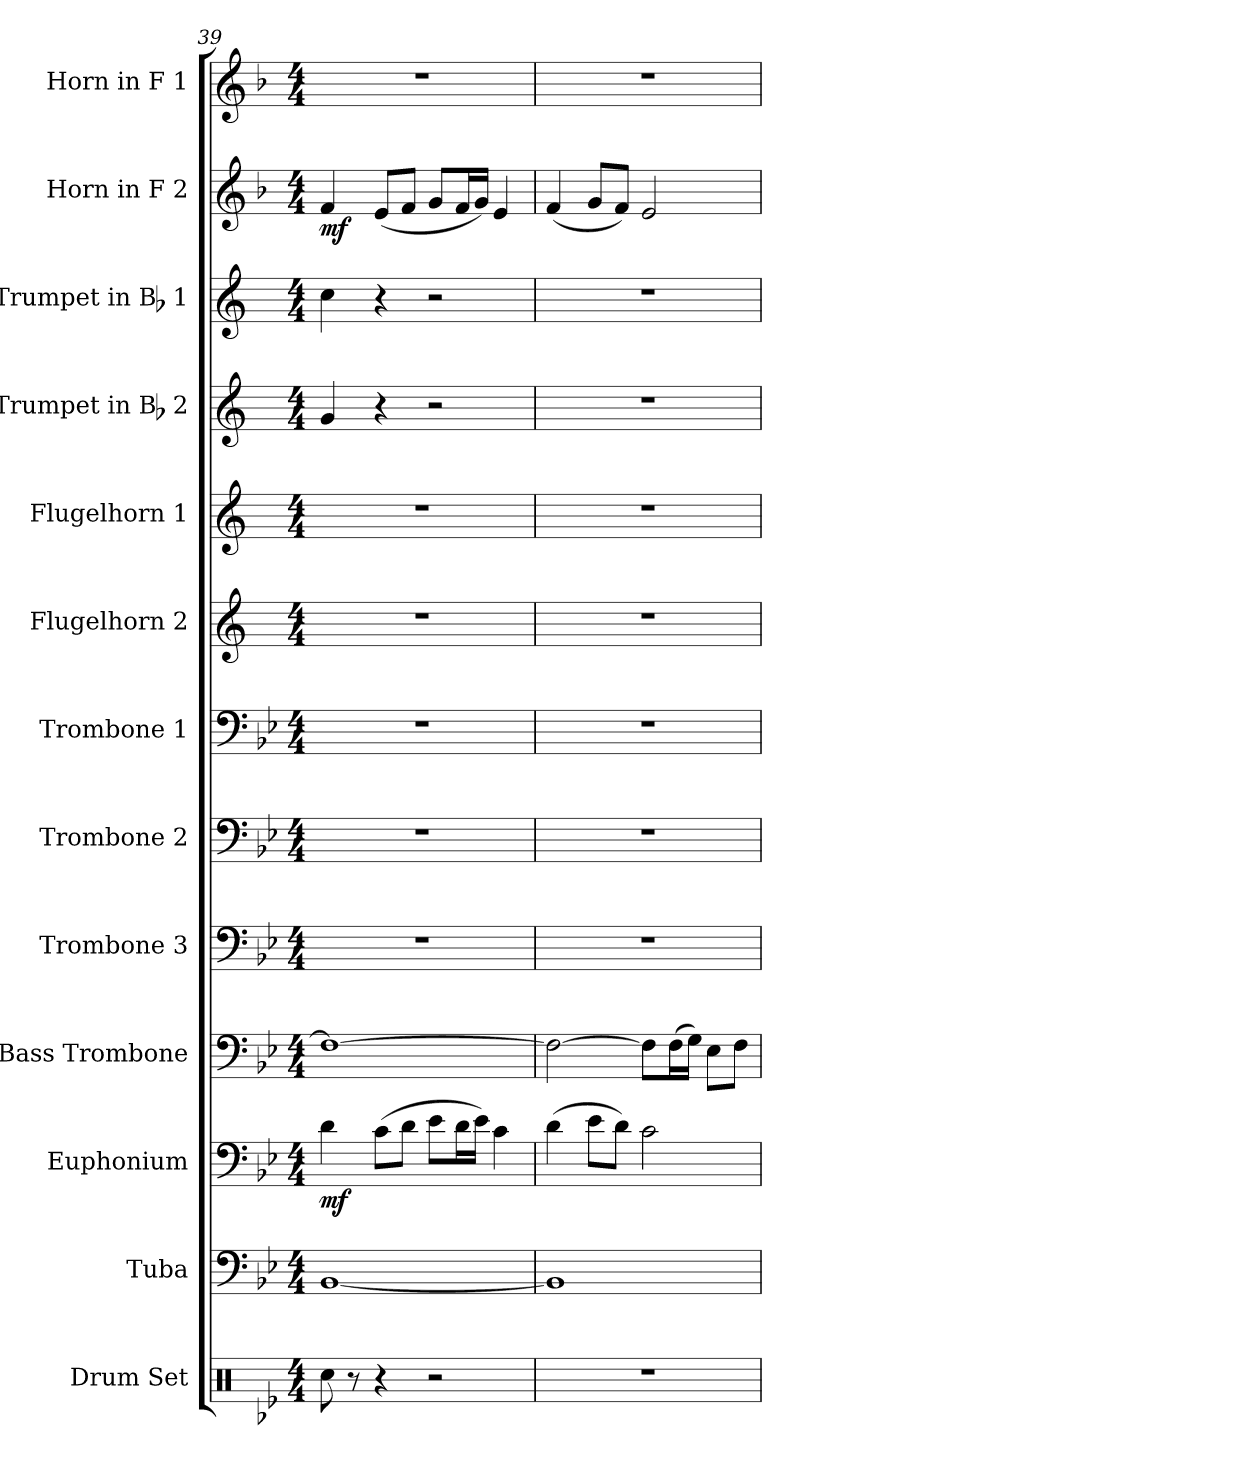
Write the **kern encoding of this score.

**kern	**kern	**kern	**dynam	**kern	**kern	**kern	**kern	**kern	**kern	**kern	**kern	**kern	**dynam	**kern
*part13	*part12	*part11	*part11	*part10	*part9	*part8	*part7	*part6	*part5	*part4	*part3	*part2	*part2	*part1
*staff13	*staff12	*staff11	*staff11	*staff10	*staff9	*staff8	*staff7	*staff6	*staff5	*staff4	*staff3	*staff2	*staff2	*staff1
*I"Drum Set	*I"Tuba	*I"Euphonium	*	*I"Bass Trombone	*I"Trombone 3	*I"Trombone 2	*I"Trombone 1	*I"Flugelhorn 2	*I"Flugelhorn 1	*I"Trumpet in Bb 2	*I"Trumpet in Bb 1	*I"Horn in F 2	*	*I"Horn in F 1
*I'D. S.	*I'Tuba	*I'Euph.	*	*I'B. Tbn.	*I'Tbn. 3	*I'Tbn. 2	*I'Tbn. 1	*I'Flghn. 2	*I'Flghn. 1	*	*	*I'Hn. 2	*	*I'Hn. 1
*clefX	*clefF4	*clefF4	*	*clefF4	*clefF4	*clefF4	*clefF4	*clefG2	*clefG2	*clefG2	*clefG2	*clefG2	*	*clefG2
*	*	*	*	*	*	*	*	*ITrd1c2	*ITrd1c2	*ITrd1c2	*ITrd1c2	*ITrd4c7	*	*ITrd4c7
*k[b-e-]	*k[b-e-]	*k[b-e-]	*	*k[b-e-]	*k[b-e-]	*k[b-e-]	*k[b-e-]	*k[b-e-]	*k[b-e-]	*k[b-e-]	*k[b-e-]	*k[b-e-]	*	*k[b-e-]
*B-:	*B-:	*B-:	*	*B-:	*B-:	*B-:	*B-:	*	*	*	*	*B-:	*	*B-:
*M4/4	*M4/4	*M4/4	*	*M4/4	*M4/4	*M4/4	*M4/4	*M4/4	*M4/4	*M4/4	*M4/4	*M4/4	*	*M4/4
=39	=39	=39	=39	=39	=39	=39	=39	=39	=39	=39	=39	=39	=39	=39
!	!	!	!LO:DY:b	!	!	!	!	!	!	!	!	!	!LO:DY:b	!
8Rcc\	[1BB-	4d\	mf	1F_	1r	1r	1r	1r	1r	4f/	4b-\	4B-/	mf	1r
8r	.	.	.	.	.	.	.	.	.	.	.	.	.	.
4r	.	(>8c\L	.	.	.	.	.	.	.	4r	4r	(<8A/L	.	.
.	.	8d\J	.	.	.	.	.	.	.	.	.	8B-/J	.	.
2r	.	8e-\L	.	.	.	.	.	.	.	2r	2r	8c/L	.	.
.	.	16d\L	.	.	.	.	.	.	.	.	.	16B-/L	.	.
.	.	16e-\JJ)	.	.	.	.	.	.	.	.	.	16c/JJ)	.	.
.	.	4c\	.	.	.	.	.	.	.	.	.	4A/	.	.
!!LO:PB:g=z
=40	=40	=40	=40	=40	=40	=40	=40	=40	=40	=40	=40	=40	=40	=40
1r	1BB-]	(>4d\	.	2F\_	1r	1r	1r	1r	1r	1r	1r	(<4B-/	.	1r
.	.	8e-\L	.	.	.	.	.	.	.	.	.	8c/L	.	.
.	.	8d\J)	.	.	.	.	.	.	.	.	.	8B-/J)	.	.
.	.	2c\	.	8F\L]	.	.	.	.	.	.	.	2A/	.	.
.	.	.	.	(>16F\L	.	.	.	.	.	.	.	.	.	.
.	.	.	.	16G\JJ)	.	.	.	.	.	.	.	.	.	.
.	.	.	.	8E-\L	.	.	.	.	.	.	.	.	.	.
.	.	.	.	8F\J	.	.	.	.	.	.	.	.	.	.
=	=	=	=	=	=	=	=	=	=	=	=	=	=	=
*-	*-	*-	*-	*-	*-	*-	*-	*-	*-	*-	*-	*-	*-	*-
